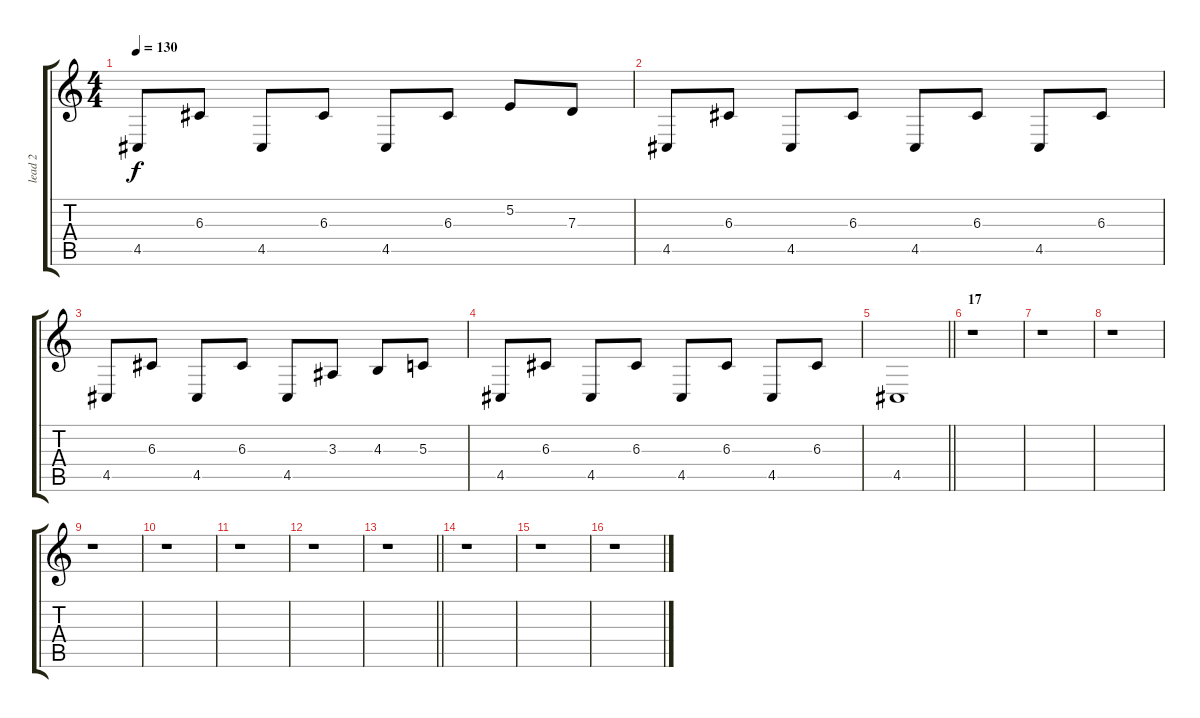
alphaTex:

\track ("lead 2" "lead 2") {instrument lead2sawtooth}
\staff {score tabs}
\tuning (E4 B3 G3 D3 A2 E2) {hide}
\ts (4 4)
\tempo 130
\clef g2
\ks c
4.5.8{dy f} 6.3.8 4.5.8 6.3.8 4.5.8 6.3.8 5.2.8 7.3.8 |
4.5.8 6.3.8 4.5.8 6.3.8 4.5.8 6.3.8 4.5.8 6.3.8 |
4.5.8 6.3.8 4.5.8 6.3.8 4.5.8 3.3.8 4.3.8 5.3.8 |
4.5.8 6.3.8 4.5.8 6.3.8 4.5.8 6.3.8 4.5.8 6.3.8 |
\barLineRight lightlight
4.5.1 |
\section ("" "17")
r.1 |
r.1 |
r.1 |
r.1 |
r.1 |
r.1 |
r.1 |
\barLineRight lightlight
r.1 |
r.1 |
r.1 |
r.1
